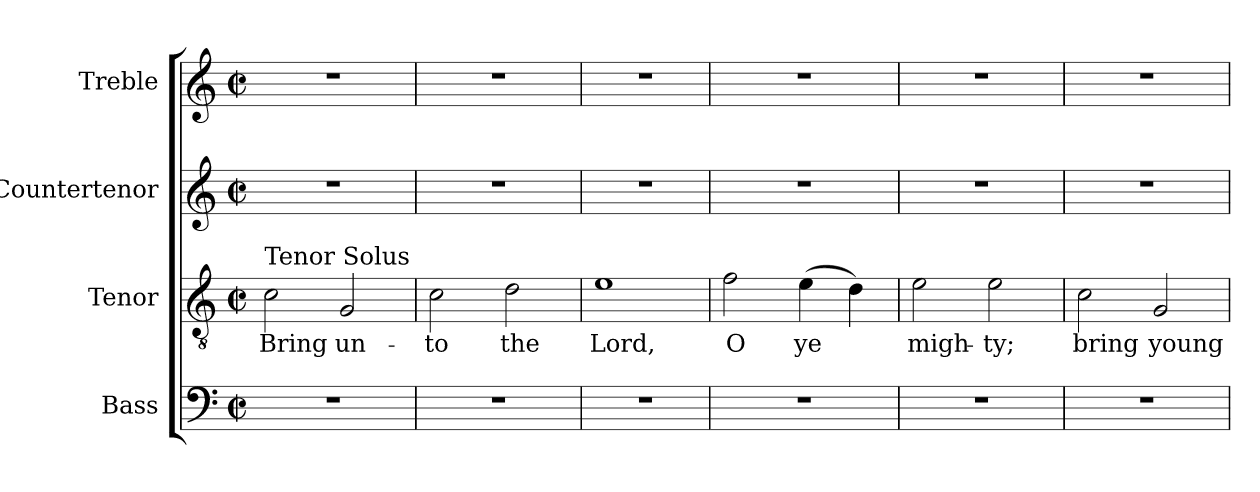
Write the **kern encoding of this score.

**kern	**kern	**text	**kern	**kern
*part4	*part3	*part3	*part2	*part1
*staff4	*staff3	*staff3	*staff2	*staff1
*I"Bass	*I"Tenor	*	*I"Countertenor	*I"Treble
*I'B.	*I'T.	*	*I'Ct.	*I'Tr.
!!LO:PB:g=z
*clefF4	*clefGv2	*	*clefG2	*clefG2
*	*ITrd7c12	*	*	*
*k[]	*k[]	*	*k[]	*k[]
*C:	*C:	*	*C:	*C:
*M2/2	*M2/2	*	*M2/2	*M2/2
*met(c|)	*met(c|)	*	*met(c|)	*met(c|)
=1	=1	=1	=1	=1
!	!LO:TX:a:t=Tenor Solus	!	!	!
!	!	!LO:LY:b:color=#000000	!	!
1r	2Ci\	Bring	1r	1r
!	!	!LO:LY:b:color=#000000	!	!
.	2GGi/	un-	.	.
=2	=2	=2	=2	=2
!	!	!LO:LY:b:color=#000000	!	!
1r	2Ci\	-to	1r	1r
!	!	!LO:LY:b:color=#000000	!	!
.	2Di\	the	.	.
=3	=3	=3	=3	=3
!	!	!LO:LY:b:color=#000000	!	!
1r	1Ei	Lord,	1r	1r
=4	=4	=4	=4	=4
!	!	!LO:LY:b:color=#000000	!	!
1r	2Fi\	O	1r	1r
!	!	!LO:LY:b:color=#000000	!	!
.	(4Ei\	ye	.	.
.	4Di\)	.	.	.
=5	=5	=5	=5	=5
!	!	!LO:LY:b:color=#000000	!	!
1r	2Ei\	migh-	1r	1r
!	!	!LO:LY:b:color=#000000	!	!
.	2Ei\	-ty;	.	.
!!LO:LB:g=z
=6	=6	=6	=6	=6
!	!	!LO:LY:b:color=#000000	!	!
1r	2Ci\	bring	1r	1r
!	!	!LO:LY:b:color=#000000	!	!
.	2GGi/	young	.	.
=	=	=	=	=
*-	*-	*-	*-	*-
